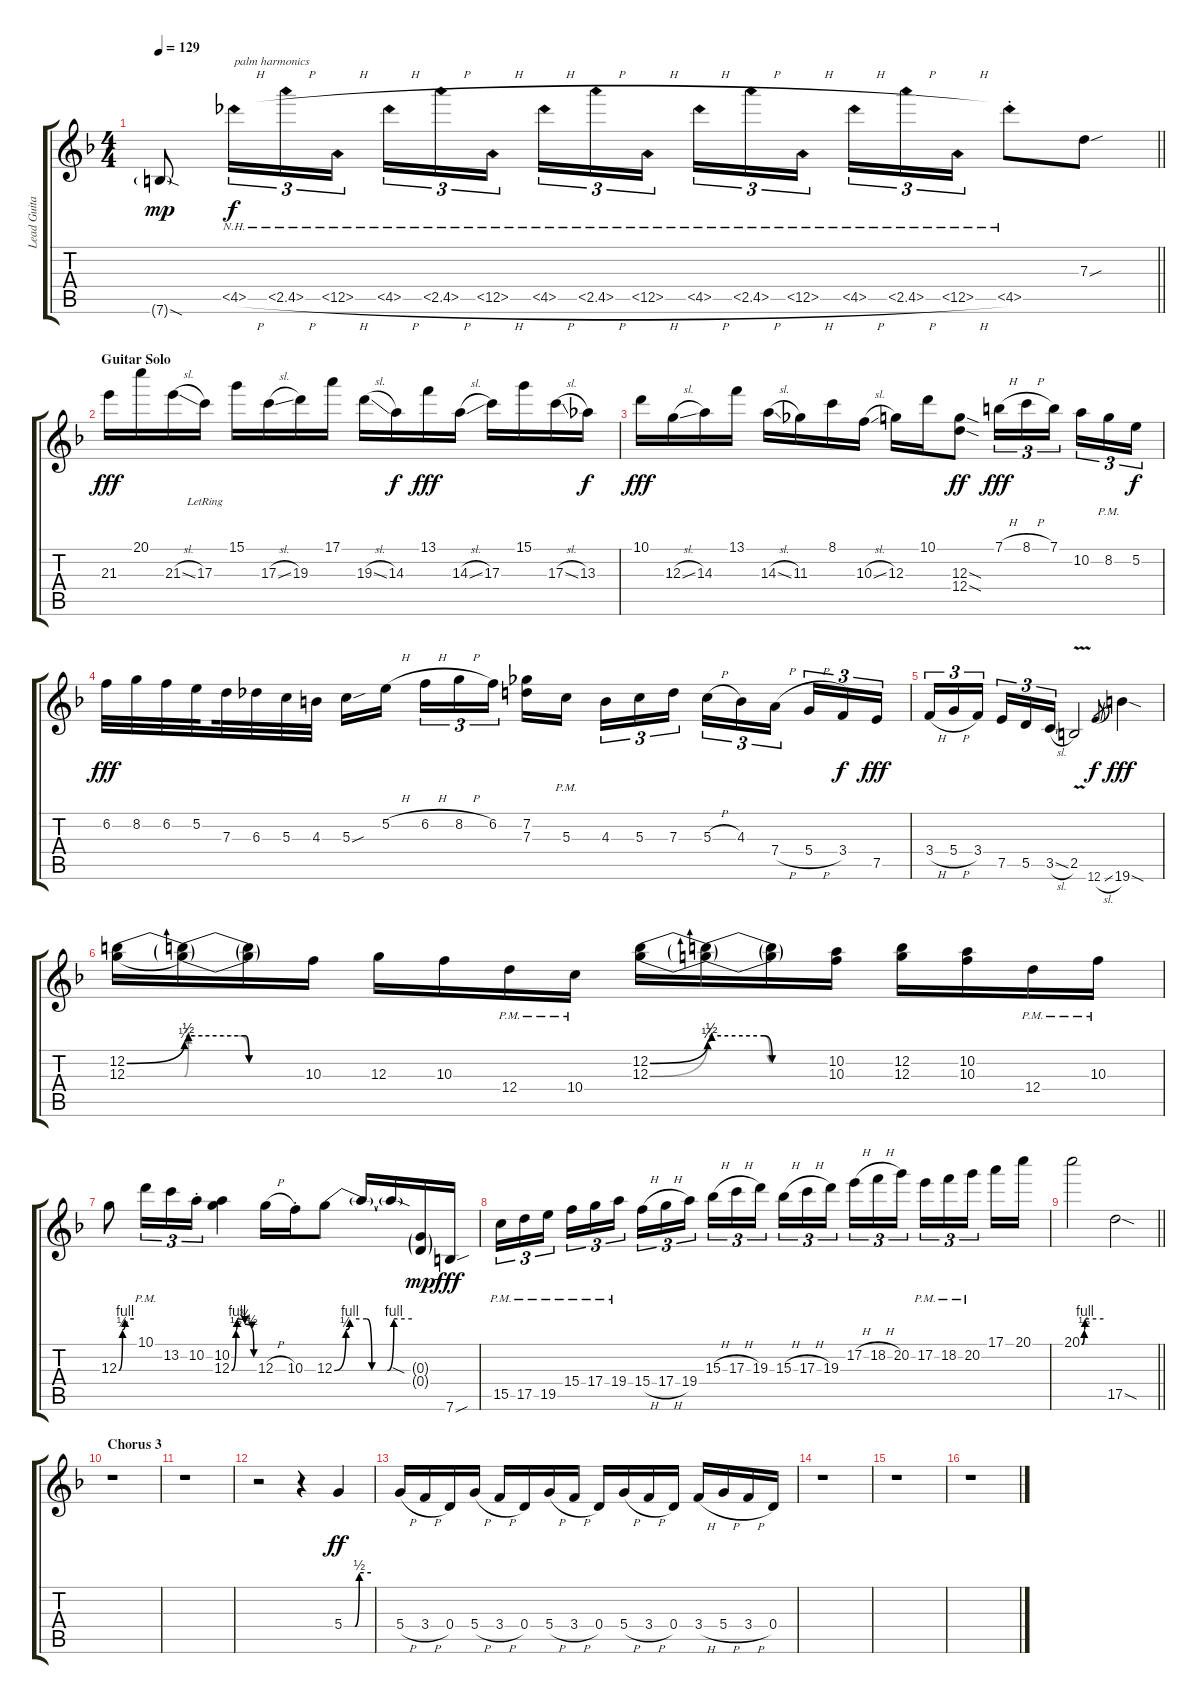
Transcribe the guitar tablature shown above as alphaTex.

\track ("Lead Guitar I" "Lead Guita") {instrument distortionguitar}
\staff {score tabs}
\tuning (E4 B3 G3 D3 A2 E2) {hide}
\ts (4 4)
\tempo 129
\clef g2
\barLineRight lightlight
\ks dminor
7.6{sod g}.8{dy mp} 4.5{nh h}.16{tu (3 2) txt "palm harmonics" dy f} 2.5{nh h}.16{tu (3 2)} 0.5{nh h}.16{tu (3 2)} 4.5{nh h}.16{tu (3 2)} 2.5{nh h}.16{tu (3 2)} 0.5{nh h}.16{tu (3 2) beam splitsecondary} 4.5{nh h}.16{tu (3 2)} 2.5{nh h}.16{tu (3 2)} 0.5{nh h}.16{tu (3 2)} 4.5{nh h}.16{tu (3 2)} 2.5{nh h}.16{tu (3 2)} 0.5{nh h}.16{tu (3 2) beam splitsecondary} 4.5{nh h}.16{tu (3 2)} 2.5{nh h}.16{tu (3 2)} 0.5{nh h}.16{tu (3 2)} 4.5{nh st}.8 7.3{sou}.8{volume 10} |
\section ("" "Guitar Solo")
21.3.16{dy fff} 20.1.16 21.3{sl}.16 17.3{lr}.16 15.1.16 17.3{sl}.16 19.3.16 17.1.16 19.3{sl}.16 14.3.16{dy f} 13.1.16{dy fff} 14.3{sl}.16 17.3.16 15.1.16 17.3{sl}.16 13.3.16{dy f} |
10.1.16{dy fff} 12.3{sl}.16 14.3.16 13.1.16 14.3{sl}.16 11.3.16 8.1.16 10.3{sl}.16 12.3.16 10.1.16 (12.3{sod} 12.4{sod}).8{dy ff} 7.1{h}.16{tu (3 2) dy fff} 8.1{h}.16{tu (3 2)} 7.1.16{tu (3 2) beam splitsecondary} 10.2.16{tu (3 2)} 8.2{pm}.16{tu (3 2)} 5.2.16{tu (3 2) dy f} |
6.2.32{dy fff} 8.2.32 6.2.32 5.2.32{beam splitsecondary} 7.3.32 6.3.32 5.3.32 4.3.32 5.3{sou}.16 5.2{h}.16{beam splitsecondary} 6.2{h}.16{tu (3 2)} 8.2{h}.16{tu (3 2)} 6.2.16{tu (3 2)} (7.2 7.3).16 5.3{pm}.16{beam splitsecondary} 4.3.16{tu (3 2)} 5.3.16{tu (3 2)} 7.3.16{tu (3 2)} 5.3{h}.16{tu (3 2)} 4.3.16{tu (3 2)} 7.4{h}.16{tu (3 2) beam splitsecondary} 5.4{h}.16{tu (3 2)} 3.4.16{tu (3 2) dy f} 7.5.16{tu (3 2) dy fff} |
3.4{h}.16{tu (3 2)} 5.4{h}.16{tu (3 2)} 3.4.16{tu (3 2) beam splitsecondary} 7.5.16{tu (3 2)} 5.5.16{tu (3 2)} 3.5{sl}.16{tu (3 2)} 2.5{v}.2 12.6{sl}.8{gr dy f} 19.6{sod}.4{dy fff} |
(12.2{be (bend 0 0 60 1)} 12.3{be (hold 0 0 60 0)}).16 (12.2{be (custom 0 1 2 2 30 2 32 0 60 0) t} 12.3{be (custom 0 0 2 2 27 2 32 0 60 0) t}).16 (12.2{t} 12.3{t}).16 10.3.16 12.3.16 10.3.16 12.4{pm}.16 10.4{pm}.16 (12.2{be (bend 0 0 60 1)} 12.3{be (bend 0 0 60 1)}).16 (12.2{be (custom 0 1 2 2 28 2 32 0 60 0) t} 12.3{be (custom 0 1 2 2 28 2 31 0 60 0) t}).16 (12.2{t} 12.3{t}).16 (10.2 10.3).16 (12.2 12.3).16 (10.2 10.3).16 12.4{pm}.16 10.3{pm}.16 |
12.3{be (custom 0 0 15 2 25 4 60 4)}.8 10.1{pm}.16{tu (3 2)} 13.2.16{tu (3 2)} 10.2{st}.16{tu (3 2)} (10.2 12.3{be (custom 0 0 12 2 15 4 36 3 55 2 60 0)}).4 12.3{h}.16 10.3{st}.16 12.3{be (custom 0 0 9 2 12 4 25 4 29 0 41 0 46 4 60 4)}.8 12.3{t}.16 12.3{sod t}.16 (0.3{g} 0.4{g}).16{dy mp} 7.6{sou}.16{dy fff} |
15.5{pm}.16{tu (3 2)} 17.5{pm}.16{tu (3 2)} 19.5{pm}.16{tu (3 2) beam splitsecondary} 15.4{pm}.16{tu (3 2)} 17.4{pm}.16{tu (3 2)} 19.4{pm}.16{tu (3 2)} 15.4{h}.16{tu (3 2)} 17.4{h}.16{tu (3 2)} 19.4.16{tu (3 2) beam splitsecondary} 15.3{h}.16{tu (3 2)} 17.3{h}.16{tu (3 2)} 19.3.16{tu (3 2)} 15.3{h}.16{tu (3 2)} 17.3{h}.16{tu (3 2)} 19.3.16{tu (3 2) beam splitsecondary} 17.2{h}.16{tu (3 2)} 18.2{h}.16{tu (3 2)} 20.2.16{tu (3 2)} 17.2{pm}.16{tu (3 2)} 18.2{pm}.16{tu (3 2)} 20.2{pm}.16{tu (3 2) beam splitsecondary} 17.1.16 20.1.16 |
\barLineRight lightlight
20.1{be (custom 0 0 7 2 9 4 60 4)}.2 17.5{sod}.2 |
\section ("" "Chorus 3")
r.1 |
r.1 |
r.2 r.4 5.4{be (custom 0 0 24 0 34 2 60 2)}.4{dy ff volume 8 instrument distortionguitar} |
5.4{h}.16 3.4{h}.16 0.4.16 5.4{h}.16 3.4{h}.16 0.4.16 5.4{h}.16 3.4{h}.16 0.4.16 5.4{h}.16 3.4{h}.16 0.4.16 3.4{h}.16 5.4{h}.16 3.4{h}.16 0.4.16 |
r.1 |
r.1 |
r.1
